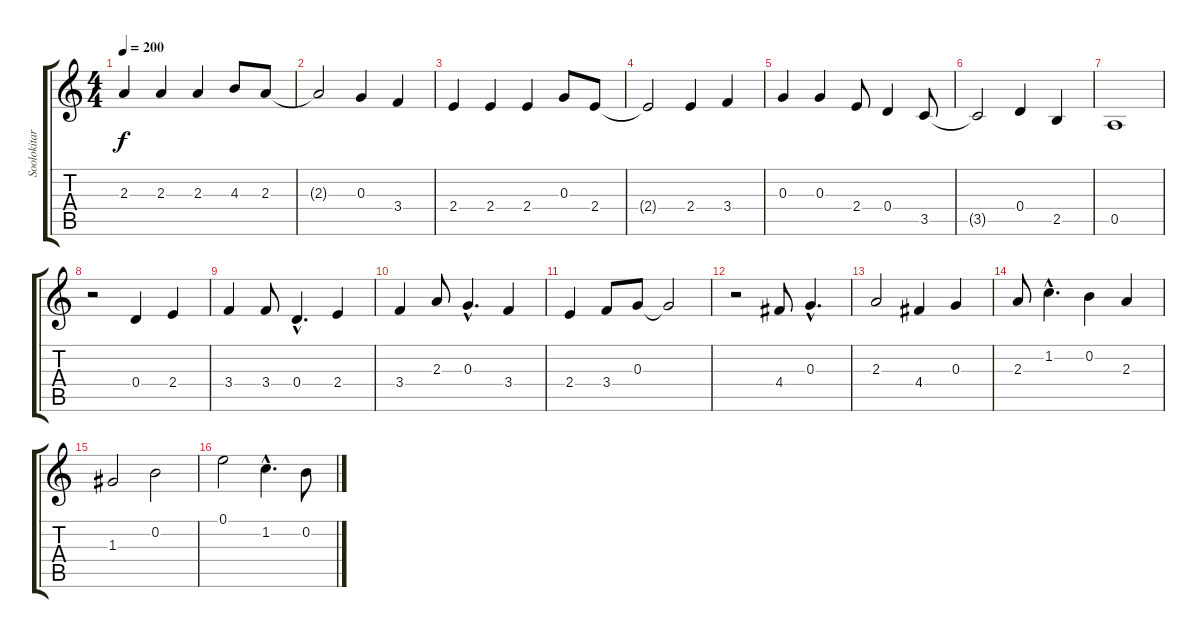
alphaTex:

\track ("Soolokitara" "Soolokitar") {instrument electricguitarmuted}
\staff {score tabs}
\tuning (E4 B3 G3 D3 A2 E2) {hide}
\ts (4 4)
\tempo 200
\clef g2
\ks c
2.3.4{dy f} 2.3.4 2.3.4 4.3.8 2.3.8 |
2.3{t}.2 0.3.4 3.4.4 |
2.4.4 2.4.4 2.4.4 0.3.8 2.4.8 |
2.4{t}.2 2.4.4 3.4.4 |
0.3.4 0.3.4 2.4.8 0.4.4 3.5.8 |
3.5{t}.2 0.4.4 2.5.4 |
0.5.1 |
r.2 0.4.4 2.4.4 |
3.4.4 3.4.8 0.4{hac}.4{d} 2.4.4 |
3.4.4 2.3.8 0.3{hac}.4{d} 3.4.4 |
2.4.4 3.4.8 0.3.8 0.3{t}.2 |
r.2 4.4.8 0.3{hac}.4{d} |
2.3.2 4.4.4 0.3.4 |
2.3.8 1.2{hac}.4{d} 0.2.4 2.3.4 |
1.3.2 0.2.2 |
0.1.2 1.2{hac}.4{d} 0.2.8
